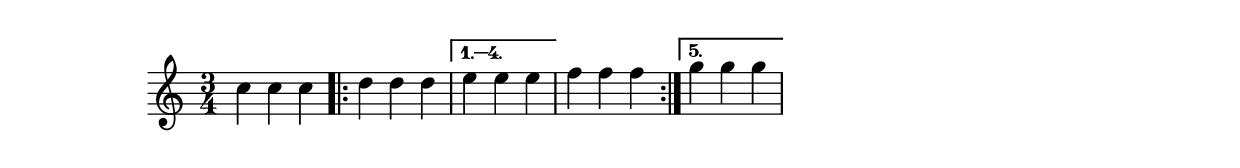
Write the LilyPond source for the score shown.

%% Do not edit this file; it is automatically
%% generated from LSR http://lsr.dsi.unimi.it
%% This file is in the public domain.
\version "2.12.2"

\header {
  lsrtags = "repeats"

%% Translation of GIT committish: fa19277d20f8ab0397c560eb0e7b814bd804ecec
  texidoces = "
De forma predeterminada, los corchetes de primera y segunda vez se
trazan encima de los finales alternativos completos, pero es posible
acortartlos estableciendo un valor cierto para
@code{voltaSpannerDuration}.  En el ejemplo siguiente, el corchete
sólo dura un compás, que corresponde a una duración de 3/4.

"
  doctitlees = "Acortar los corchetes de primera y segunda vez"


%% Translation of GIT committish: 0a868be38a775ecb1ef935b079000cebbc64de40
  texidocde = "
Volta-Klammern werden normalerweise über alle Noten der Klammer gezogen, aber
es ist möglich sie zu verkürzen.  Hierzu muss
@code{voltaSpannerDuration} definiert werden, in dem Beispiel etwa als
3/4, sodass die Klammer nur einen Takt dauert.

"
  doctitlede = "Volta-Klammern verkürzen"

%% Translation of GIT committish: a5bde6d51a5c88e952d95ae36c61a5efc22ba441
  texidocfr = "
Les crochets indiquant les fins alternatives s'étalent tout au long ce
celle-ci.  On peut les raccourcir en définissant la propriété
@code{voltaSpannerDuration}.  Dans l'exemple suivant, le crochet ne se
prolonge que sur une mesure à 3/4.

"
  doctitlefr = "Diminution de la taille du crochet d'alternative"


  texidoc = "
By default, the volta brackets will be drawn over all of the
alternative music, but it is possible to shorten them by setting
@code{voltaSpannerDuration}.  In the next example, the bracket only
lasts one measure, which is a duration of 3/4.

"
  doctitle = "Shortening volta brackets"
} % begin verbatim

\relative c'' {
  \time 3/4
  c4 c c
  \set Score.voltaSpannerDuration = #(ly:make-moment 3 4)
  \repeat volta 5 { d4 d d }
  \alternative {
    {
      e4 e e
      f4 f f
    }
    { g4 g g }
  }
}

